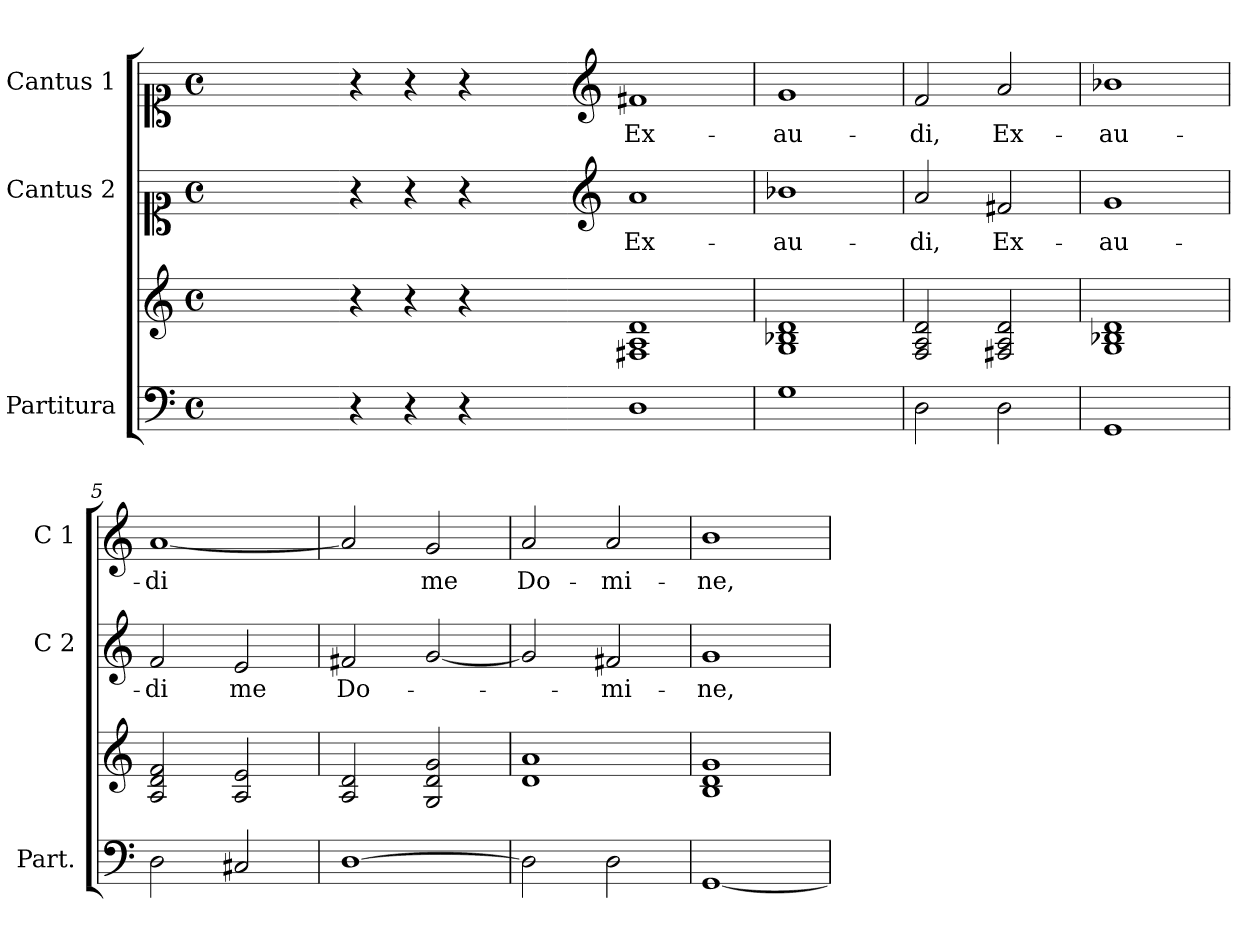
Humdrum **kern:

**kern	**kern	**kern	**text	**kern	**text
*part3	*part3	*part2	*part2	*part1	*part1
*staff4	*staff3	*staff2	*staff2	*staff1	*staff1
*I"Partitura	*	*I"Cantus 2	*	*I"Cantus 1	*
*I'Part.	*	*I'C 2	*	*I'C 1	*
*clefF4	*clefG2	*clefC1	*	*clefC1	*
*k[]	*k[]	*k[]	*	*k[]	*
*C:	*C:	*C:	*	*C:	*
*M4/4	*M4/4	*M4/4	*	*M4/4	*
*met(c)	*met(c)	*met(c)	*	*met(c)	*
=	=	=	=	=	=
1ryy	1ryy	1ryy	.	1ryy	.
=1X-	=1X-	=1X-	=1X-	=1X-	=1X-
4r	4r	4r	.	4r	.
4r	4r	4r	.	4r	.
4r	4r	4r	.	4r	.
4ryy	4ryy	4ryy	.	4ryy	.
=1-	=1-	=1-	=1-	=1-	=1-
*	*	*clefG2	*	*clefG2	*
!	!	!	!LO:LY:b	!	!
!	!	!	!	!	!LO:LY:b
1D	1F#X! 1A! 1d!	1a	Ex-	1f#X	Ex-
=2	=2	=2	=2	=2	=2
!	!	!	!LO:LY:b	!	!
!	!	!	!	!	!LO:LY:b
1G	1G! 1B-X! 1d!	1b-X	-au-	1g	-au-
=3	=3	=3	=3	=3	=3
!	!	!	!LO:LY:b	!	!
!	!	!	!	!	!LO:LY:b
2D\	2F!/ 2A!/ 2d!/	2a/	-di,	2f/	-di,
!	!	!	!LO:LY:b	!	!
!	!	!	!	!	!LO:LY:b
2D\	2F#X!/ 2A!/ 2d!/	2f#X/	Ex-	2a/	Ex-
=4	=4	=4	=4	=4	=4
!	!	!	!LO:LY:b	!	!
!	!	!	!	!	!LO:LY:b
1GG	1G! 1B-X! 1d!	1g	-au-	1b-X	-au-
=5	=5	=5	=5	=5	=5
!	!	!	!LO:LY:b	!	!
!	!	!	!	!	!LO:LY:b
2D\	2A!/ 2d!/ 2f!/	2f/	-di	[1a	-di
!	!	!	!LO:LY:b	!	!
2C#X/	2A!/ 2e!/	2e/	me	.	.
=6	=6	=6	=6	=6	=6
!	!	!	!LO:LY:b	!	!
[1D	2A!/ 2d!/	2f#X/	Do-	2a/]	.
!	!	!	!	!	!LO:LY:b
.	2G!/ 2d!/ 2g!/	[2g/	.	2g/	me
=7	=7	=7	=7	=7	=7
!	!	!	!	!	!LO:LY:b
2D\]	1d! 1a!	2g/]	.	2a/	Do-
!	!	!	!LO:LY:b	!	!
!	!	!	!	!	!LO:LY:b
2D\	.	2f#X/	-mi-	2a/	-mi-
=8	=8	=8	=8	=8	=8
!	!	!	!LO:LY:b	!	!
!	!	!	!	!	!LO:LY:b
[1GG	1B! 1d! 1g!	1g	-ne,	1b	-ne,
=	=	=	=	=	=
*-	*-	*-	*-	*-	*-
